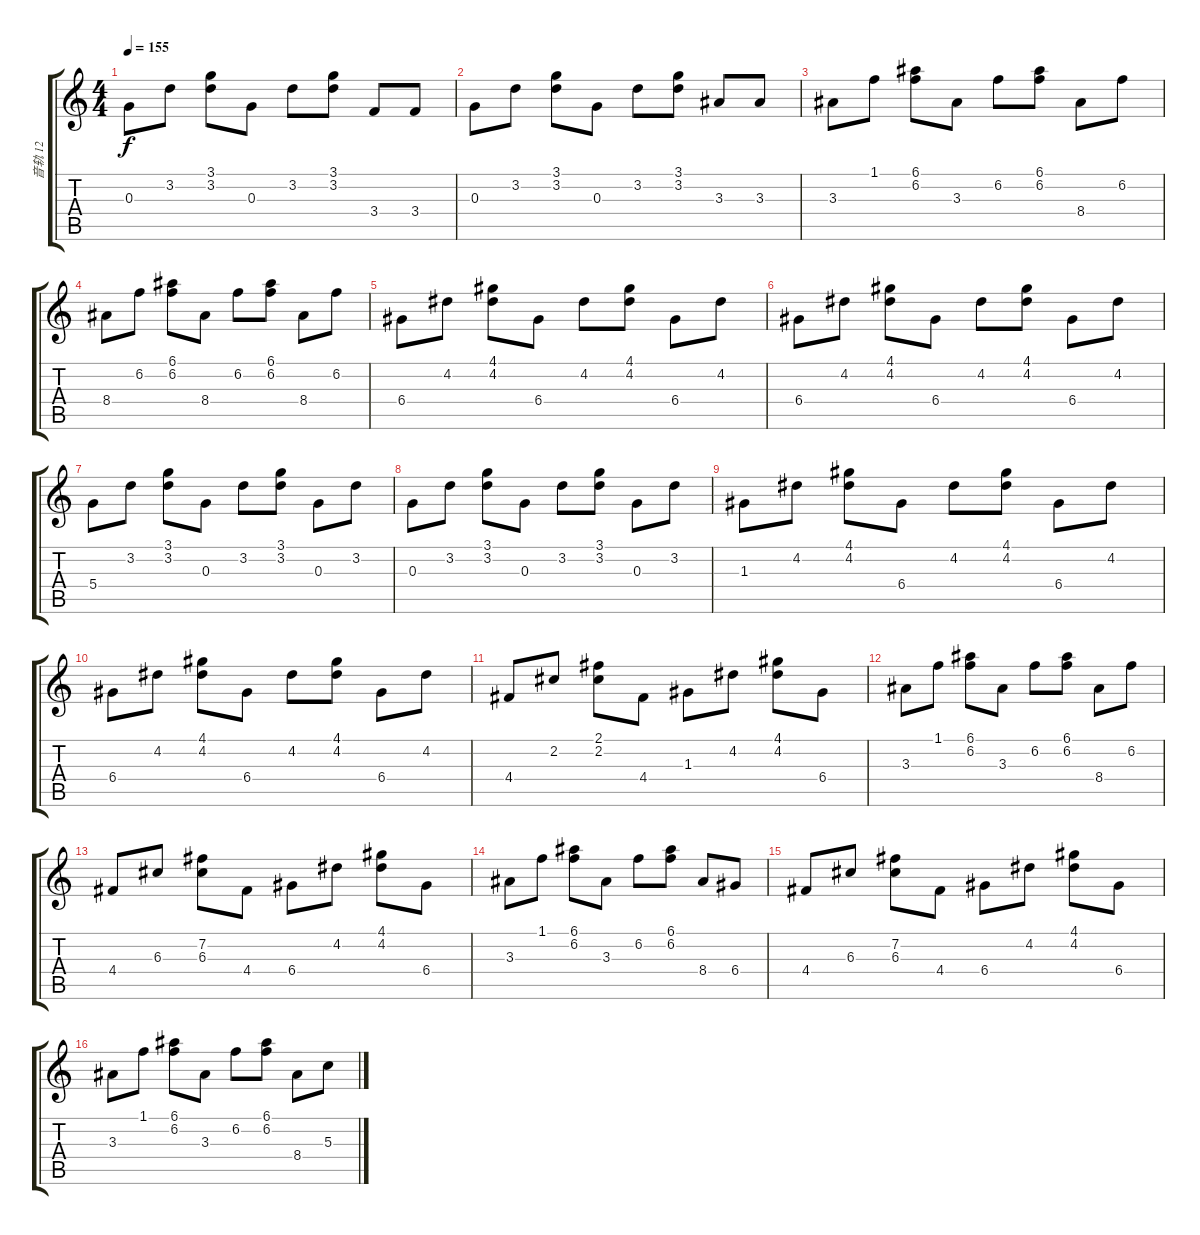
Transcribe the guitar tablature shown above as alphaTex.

\track ("音轨 12" "音轨 12") {instrument overdrivenguitar}
\staff {score tabs}
\tuning (E4 B3 G3 D3 A2 E2) {hide}
\ts (4 4)
\tempo 155
\clef g2
\ks c
0.3.8{dy f} 3.2.8 (3.1 3.2).8 0.3.8 3.2.8 (3.1 3.2).8 3.4.8 3.4.8 |
0.3.8 3.2.8 (3.1 3.2).8 0.3.8 3.2.8 (3.1 3.2).8 3.3.8 3.3.8 |
3.3.8 1.1.8 (6.1 6.2).8 3.3.8 6.2.8 (6.1 6.2).8 8.4.8 6.2.8 |
8.4.8 6.2.8 (6.1 6.2).8 8.4.8 6.2.8 (6.1 6.2).8 8.4.8 6.2.8 |
6.4.8 4.2.8 (4.1 4.2).8 6.4.8 4.2.8 (4.1 4.2).8 6.4.8 4.2.8 |
6.4.8 4.2.8 (4.1 4.2).8 6.4.8 4.2.8 (4.1 4.2).8 6.4.8 4.2.8 |
5.4.8 3.2.8 (3.1 3.2).8 0.3.8 3.2.8 (3.1 3.2).8 0.3.8 3.2.8 |
0.3.8 3.2.8 (3.1 3.2).8 0.3.8 3.2.8 (3.1 3.2).8 0.3.8 3.2.8 |
1.3.8 4.2.8 (4.1 4.2).8 6.4.8 4.2.8 (4.1 4.2).8 6.4.8 4.2.8 |
6.4.8 4.2.8 (4.1 4.2).8 6.4.8 4.2.8 (4.1 4.2).8 6.4.8 4.2.8 |
4.4.8 2.2.8 (2.1 2.2).8 4.4.8 1.3.8 4.2.8 (4.1 4.2).8 6.4.8 |
3.3.8 1.1.8 (6.1 6.2).8 3.3.8 6.2.8 (6.1 6.2).8 8.4.8 6.2.8 |
4.4.8 6.3.8 (7.2 6.3).8 4.4.8 6.4.8 4.2.8 (4.1 4.2).8 6.4.8 |
3.3.8 1.1.8 (6.1 6.2).8 3.3.8 6.2.8 (6.1 6.2).8 8.4.8 6.4.8 |
4.4.8 6.3.8 (7.2 6.3).8 4.4.8 6.4.8 4.2.8 (4.1 4.2).8 6.4.8 |
3.3.8 1.1.8 (6.1 6.2).8 3.3.8 6.2.8 (6.1 6.2).8 8.4.8 5.3.8
